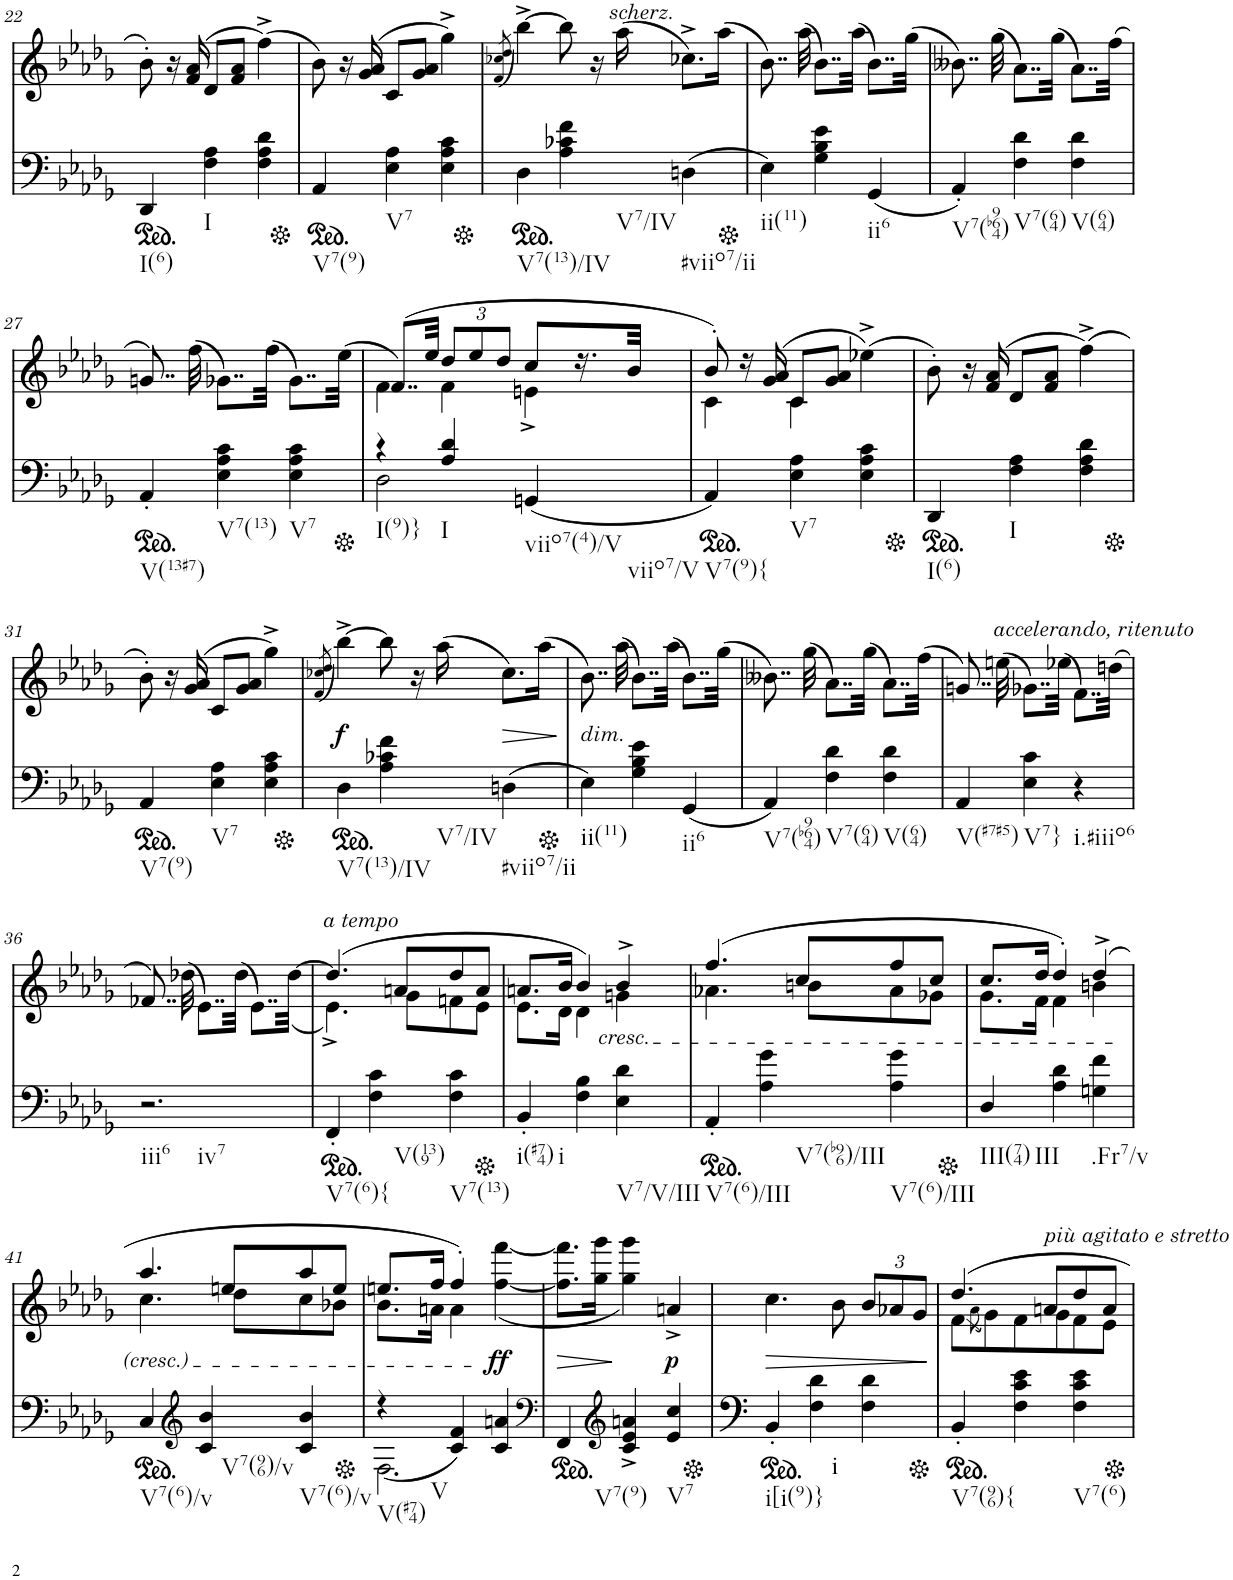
**kern	**kern	**dynam
*part2	*part1	*part1
*staff2	*staff1	*staff1
*I"piano	*I"piano	*
*I'Pno	*I'Pno	*
!!LO:PB:g=z
*clefF4	*clefG2	*
*k[b-e-a-d-g-]	*k[b-e-a-d-g-]	*
*M3/4	*M3/4	*
*ped	*	*
=22	=22	=22
!LO:TX:b:t=I(6)	!	!
4DD-/	8b-'\	.
.	16r	.
.	(16f/ 16a-/	.
!LO:TX:b:t=I	!	!
4F\ 4A-\	8d-/L	.
.	8f/ 8a-/J	.
4F\ 4A-\ 4d-\	(4ff^\)	.
=23	=23	=23
*Xped	*	*
*ped	*	*
!LO:TX:b:t=V7(9)	!	!
4AA-/	8b-\)	.
.	16r	.
.	(16g-/ 16a-/	.
!LO:TX:b:t=V7	!	!
4E-\ 4A-\	8c/L	.
.	8g-/ 8a-/J	.
4E-\ 4A-\ 4c\	4gg-^\)	.
=24	=24	=24
.	(8qf/ 8qcc-X/ 8qdd-/	.
*Xped	*	*
*ped	*	*
!LO:TX:b:t=V7(13)/IV	!	!
4D-\	[4bb-^\)	.
!LO:TX:b:t=V7/IV	!	!
4A-\ 4c-X\ 4f\	8bb-\]	.
.	16r	.
!	!LO:TX:b:i:t=scherz.	!
.	(16aa-\	.
!LO:TX:b:t=#viio7/ii	!	!
4Dn\	8.cc-X^\L)	.
.	(16aa-\Jk	.
=25	=25	=25
*Xped	*	*
!LO:TX:b:t=ii(11)	!	!
4E-\	8..b-\)	.
.	(32aa-\	.
4G-\ 4B-\ 4e-\	8..b-\L)	.
.	(32aa-\Jkk	.
!LO:TX:b:t=ii6	!	!
(4GG-/	8..b-\L)	.
.	(32gg-\Jkk	.
=26	=26	=26
!LO:TX:b:t=V7(b964)	!	!
4AA-'/)	8..b--X\)	.
.	(32gg-\	.
!LO:TX:b:t=V7(64)	!	!
4F\ 4d-\	8..a-\L)	.
.	(32gg-\Jkk	.
!LO:TX:b:t=V(64)	!	!
4F\ 4d-\	8..a-\L)	.
.	(32ff\Jkk	.
!!LO:LB:g=z
=27	=27	=27
*ped	*	*
!LO:TX:b:t=V(13#7)	!	!
4AA-'/	8..gn/)	.
.	(32ff\	.
!LO:TX:b:t=V7(13)	!	!
4E-\ 4A-\ 4c\	8..g-X\L)	.
.	(32ff\Jkk	.
!LO:TX:b:t=V7	!	!
4E-\ 4A-\ 4c\	8..g-\L)	.
.	(32ee-\Jkk	.
=28	=28	=28
*Xped	*	*
*^	*^	*
!LO:TX:b:t=I(9)}	!	!	!	!
4r	2D-\	(8..f/L)	4f\	.
.	.	32ee-/Jkk	.	.
*	*	*Xbrackettup	*	*
!LO:TX:b:t=I	!	!	!	!
4A-/ 4d-/	.	12dd-/L	4f\	.
.	.	12ee-/	.	.
.	.	12dd-/J	.	.
!LO:TX:b:t=viio7(4)/V	!	!	!	!
!LO:TX:b:t=viio7/V	!	!	!	!
(4GGn/	4ryy	8cc/L	4en^\	.
.	.	16.r	.	.
.	.	32b-/JJk	.	.
*v	*v	*	*	*
=29	=29	=29	=29
*ped	*	*	*
!LO:TX:b:t=V7(9){	!	!	!
4AA-/)	8b-'/)	4c\	.
.	16r	.	.
.	(16g-/ 16a-/	.	.
!LO:TX:b:t=V7	!	!	!
4E-\ 4A-\	8c/L	4c\	.
.	8g-/ 8a-/J	.	.
4E-\ 4A-\ 4c\	(4ee-X^\)	4ryy	.
*	*v	*v	*
=30	=30	=30
*Xped	*	*
*ped	*	*
*	*^	*
!LO:TX:b:t=I(6)	!	!	!
*	*v	*v	*
4DD-/	8b-'\)	.
.	16r	.
.	(16f/ 16a-/	.
!LO:TX:b:t=I	!	!
4F\ 4A-\	8d-/L	.
.	8f/ 8a-/J	.
4F\ 4A-\ 4d-\	(4ff^\)	.
!!LO:LB:g=z
=31	=31	=31
*Xped	*	*
*ped	*	*
!LO:TX:b:t=V7(9)	!	!
4AA-/	8b-'\)	.
.	16r	.
.	(16g-/ 16a-/	.
!LO:TX:b:t=V7	!	!
4E-\ 4A-\	8c/L	.
.	8g-/ 8a-/J	.
4E-\ 4A-\ 4c\	4gg-^\)	.
=32	=32	=32
.	(8qf/ 8qcc-X/ 8qdd-/	.
*Xped	*	*
*ped	*	*
!LO:TX:b:t=V7(13)/IV	!	!
!	!	!LO:DY:b
4D-\	[4bb-^\)	f
!LO:TX:b:t=V7/IV	!	!
4A-\ 4c-X\ 4f\	8bb-\]	.
.	16r	.
.	(16aa-\	.
!LO:TX:b:t=#viio7/ii	!	!
!	!	!LO:HP:b
(4Dn\	8.cc-\L)	>
.	(16aa-\Jk	.
.	.	]
=33	=33	=33
*Xped	*	*
!	!LO:TX:b:i:t=dim.	!
!LO:TX:b:t=ii(11)	!	!
4E-\)	8..b-\)	.
.	(32aa-\	.
4G-\ 4B-\ 4e-\	8..b-\L)	.
.	(32aa-\Jkk	.
!LO:TX:b:t=ii6	!	!
(4GG-/	8..b-\L)	.
.	(32gg-\Jkk	.
=34	=34	=34
!LO:TX:b:t=V7(b964)	!	!
4AA-/)	8..b--X\)	.
.	(32gg-\	.
!LO:TX:b:t=V7(64)	!	!
4F\ 4d-\	8..a-\L)	.
.	(32gg-\Jkk	.
!LO:TX:b:t=V(64)	!	!
4F\ 4d-\	8..a-\L)	.
.	(32ff\Jkk	.
=35	=35	=35
!LO:TX:b:t=V(#7#5)	!	!
4AA-/	8..gn/)	.
!	!LO:TX:b:i:t=accelerando, ritenuto	!
.	(32een\	.
!LO:TX:b:t=V7}	!	!
4E-\ 4c\	8..g-X\L)	.
.	(32ee-X\Jkk	.
!LO:TX:b:t=i.#iiio6	!	!
4r	8..f\L)	.
.	(32ddn\Jkk	.
!!LO:LB:g=z
=36	=36	=36
!LO:TX:b:t=iii6	!	!
!LO:TX:b:t=iv7	!	!
2.r	8..f-X/)	.
.	(32dd-X\	.
.	8..e-\L)	.
.	(32dd-\Jkk	.
.	8..e-\L)	.
.	([32dd-\Jkk	.
=37	=37	=37
*ped	*	*
*	*^	*
!	!LO:TX:b:i:t=a tempo	!	!
!LO:TX:b:t=V7(6){	!	!	!
4FF'/	(4.dd-/]	4.e-^\)	.
!LO:TX:b:t=V(139)	!	!	!
4F\ 4c\	.	.	.
.	8an/L	8g-\L	.
!LO:TX:b:t=V7(13)	!	!	!
4F\ 4c\	8dd-/	8fn\	.
.	8a/J	8e-\J	.
=38	=38	=38	=38
*Xped	*	*	*
!LO:TX:b:t=i(#74)	!	!	!
!LO:TX:b:t=i	!	!	!
4BB-'/	8.an/L	8.e-\L	.
.	16b-/Jk	16d-\Jk	.
4F\ 4B-\	4b-/)	4d-\	.
!	!LO:TX:b:i:t=cresc.	!	!
!LO:TX:b:t=V7/V/III	!	!	!
4E-\ 4d-\	4b-^/	4gn\	.
=39	=39	=39	=39
*ped	*	*	*
!LO:TX:b:t=V7(6)/III	!	!	!
4AA-'/	(4.ff/	4.a-X\	.
!LO:TX:b:t=V7(b96)/III	!	!	!
4A-\ 4g-\	.	.	.
.	8cc/L	8bn\L	.
!LO:TX:b:t=V7(6)/III	!	!	!
4A-\ 4g-\	8ff/	8a-\	.
.	8cc/J	8g-X\J	.
=40	=40	=40	=40
*Xped	*	*	*
!LO:TX:b:t=III(74)	!	!	!
!LO:TX:b:t=III	!	!	!
4D-/	8.cc/L	8.g-\L	.
.	16dd-/Jk	16f\Jk	.
4A-\ 4d-\	4dd-'/)	4f\	.
!LO:TX:b:t=.Fr7/v	!	!	!
4Gn\ 4f\	(4dd-^/	4bn\	.
!!LO:LB:g=z	!!
=41	=41	=41	=41
*ped	*	*	*
!LO:TX:b:t=V7(6)/v	!	!	!
4C/	4.aa-/	4.cc\	.
*clefG2	*	*	*
!LO:TX:b:t=V7(96)/v	!	!	!
4c/ 4b-/	.	.	.
.	8een/L	8dd-\L	.
!LO:TX:b:t=V7(6)/v	!	!	!
4c/ 4b-/	8aa-/	8cc\	.
.	8ee/J	8b-X\J	.
=42	=42	=42	=42
*Xped	*	*	*
*^	*	*	*
!LO:TX:b:t=V(#74)	!	!	!	!
!LO:TX:b:t=V	!	!	!	!
4r	2.F\	8.een/L	8.b-\L	.
.	.	16ff/Jk	16an\Jk	.
(4c/ 4f/	.	4ff'/)	4a\	.
!	!	!	!	!LO:DY:b
4c/ 4an/	.	4ryy	([4ff\ [4fff\	ff
*v	*v	*	*	*
*	*v	*v	*
=43	=43	=43
*clefF4	*	*
*ped	*	*
*	*^	*
!LO:TX:b:t=V7(9)	!	!	!
!	!	!	!LO:HP:b
*	*v	*v	*
4FF/	8.ff\] 8.fff\]L	>
.	16gg-\ 16ggg-\Jk	.
*clefG2	*	*
4c/^ 4e-/^ 4an/^	4gg-\ 4ggg-\)	]
!LO:TX:b:t=V7	!	!
!	!	!LO:DY:b
4e-/ 4cc/	4an^/	p
=44	=44	=44
*Xped	*	*
*ped	*	*
!LO:TX:b:t=i[i(9)}	!	!
!	!	!LO:HP:b
4BB-'/	4.cc\	>
!LO:TX:b:t=i	!	!
4F\ 4d-\	.	.
.	8b-\	.
4F\ 4d-\	12b-/L	.
.	12a-X/	.
.	12g-/J	.
.	.	]
=45	=45	=45
*Xped	*	*
*ped	*	*
*	*^	*
!LO:TX:b:t=V7(96){	!	!	!
4BB-'/	4.dd-/	8f\L	.
.	.	(8qa-\	.
.	.	8g-\)	.
4F\ 4c\ 4e-\	.	8f\	.
!	!LO:TX:b:i:t=più agitato e stretto	!	!
.	8an/L	8g-\	.
!LO:TX:b:t=V7(6)	!	!	!
4F\ 4c\ 4e-\	8dd-/	8f\	.
.	8a/J	8e-\J	.
*Xped	*	*	*
*	*v	*v	*
=	=	=
*-	*-	*-
